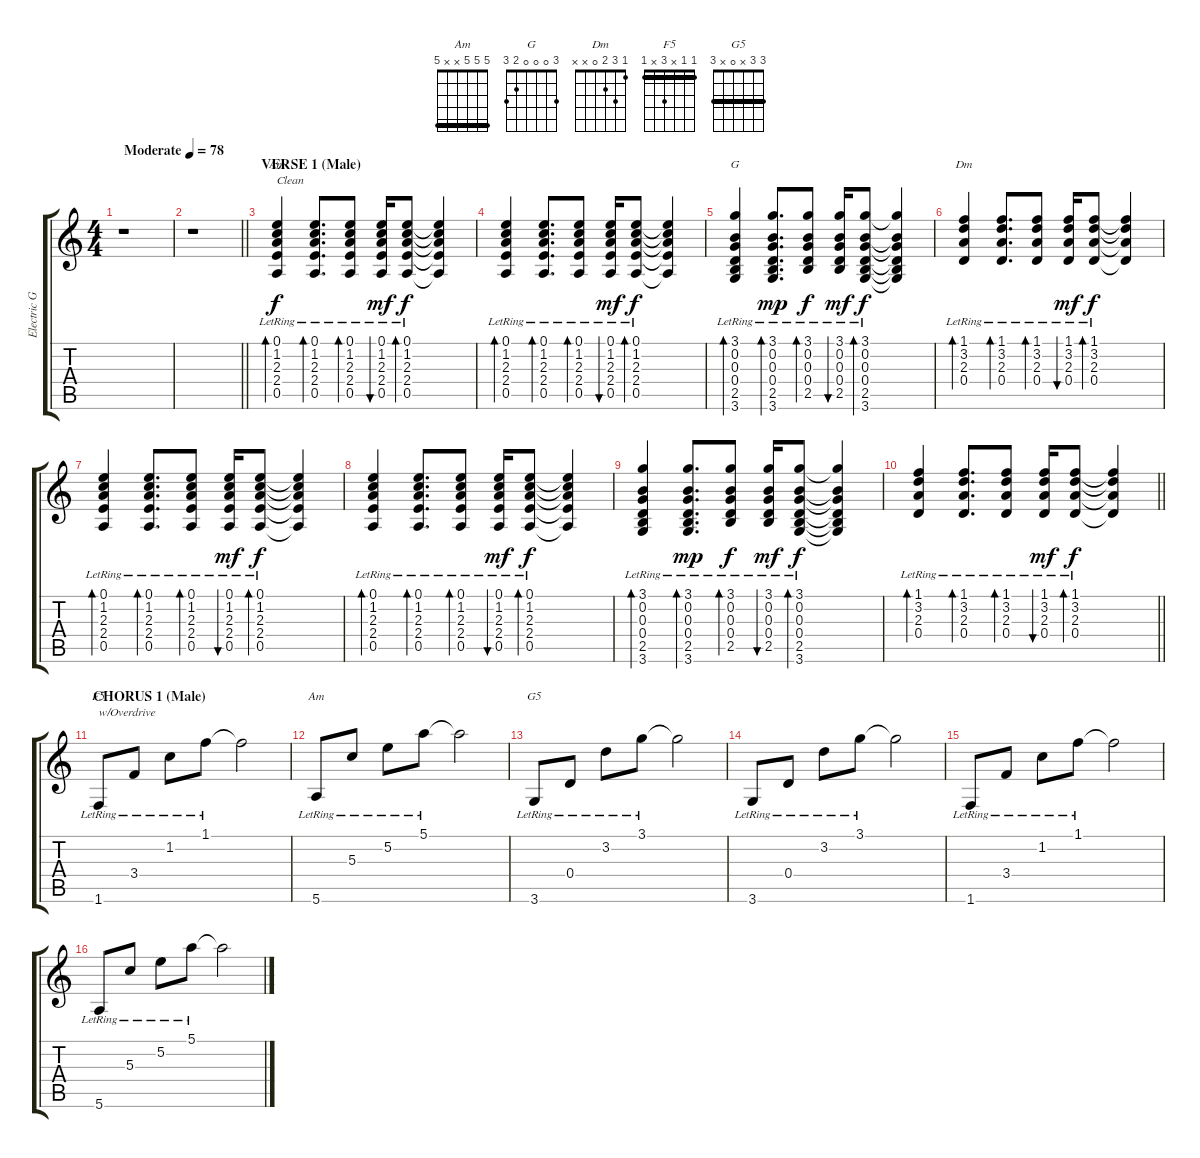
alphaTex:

\track ("Electric Guitar" "Electric G") {instrument electricguitarclean}
\staff {score tabs}
\tuning (E4 B3 G3 D3 A2 E2) {hide}
\chord ("Am" 0 1 2 2 0 x)
\chord ("G" 3 0 0 0 2 3)
\chord ("Dm" 1 3 2 0 x x)
\chord ("F5" 1 1 x 3 x 1) {barre 1}
\chord ("Am" 5 5 5 x x 5) {barre 5}
\chord ("G5" 3 3 x 0 x 3) {barre 3}
\ts (4 4)
\tempo (78 "Moderate")
\clef g2
\ks c
r.1{dy f instrument electricguitarclean} |
\barLineRight lightlight
r.1 |
\section ("" "VERSE 1 (Male)")
(0.1{lr} 1.2{lr} 2.3{lr} 2.4{lr} 0.5{lr}).4{bd 30 ch "Am" txt "Clean"} (0.1{lr} 1.2{lr} 2.3{lr} 2.4{lr} 0.5{lr}).8{d bd 30} (0.1{lr} 1.2{lr} 2.3{lr} 2.4{lr} 0.5{lr}).8{bd 30} (0.1{lr} 1.2{lr} 2.3{lr} 2.4{lr} 0.5{lr}).16{bu 30 dy mf} (0.1{lr} 1.2{lr} 2.3{lr} 2.4{lr} 0.5{lr}).8{bd 30 dy f} (0.1{t} 1.2{t} 2.3{t} 2.4{t} 0.5{t}).4 |
(0.1{lr} 1.2{lr} 2.3{lr} 2.4{lr} 0.5{lr}).4{bd 30} (0.1{lr} 1.2{lr} 2.3{lr} 2.4{lr} 0.5{lr}).8{d bd 30} (0.1{lr} 1.2{lr} 2.3{lr} 2.4{lr} 0.5{lr}).8{bd 30} (0.1{lr} 1.2{lr} 2.3{lr} 2.4{lr} 0.5{lr}).16{bu 30 dy mf} (0.1{lr} 1.2{lr} 2.3{lr} 2.4{lr} 0.5{lr}).8{bd 30 dy f} (0.1{t} 1.2{t} 2.3{t} 2.4{t} 0.5{t}).4 |
(3.1{lr} 0.2{lr} 0.3{lr} 0.4{lr} 2.5{lr} 3.6{lr}).4{bd 30 ch "G"} (3.1{lr} 0.2{lr} 0.3{lr} 0.4{lr} 2.5{lr} 3.6{lr}).8{d bd 30 dy mp} (3.1{lr} 0.2{lr} 0.3{lr} 0.4{lr} 2.5{lr}).8{bd 30 dy f} (3.1{lr} 0.2{lr} 0.3{lr} 0.4{lr} 2.5{lr}).16{bu 30 dy mf} (3.1{lr} 0.2{lr} 0.3{lr} 0.4{lr} 2.5{lr} 3.6{lr}).8{bd 30 dy f} (3.1{t} 0.2{t} 0.3{t} 0.4{t} 2.5{t} 3.6{t}).4 |
(1.1{lr} 3.2{lr} 2.3{lr} 0.4{lr}).4{bd 30 ch "Dm"} (1.1{lr} 3.2{lr} 2.3{lr} 0.4{lr}).8{d bd 30} (1.1{lr} 3.2{lr} 2.3{lr} 0.4{lr}).8{bd 30} (1.1{lr} 3.2{lr} 2.3{lr} 0.4{lr}).16{bu 30 dy mf} (1.1{lr} 3.2{lr} 2.3{lr} 0.4{lr}).8{bd 30 dy f} (1.1{t} 3.2{t} 2.3{t} 0.4{t}).4 |
(0.1{lr} 1.2{lr} 2.3{lr} 2.4{lr} 0.5{lr}).4{bd 30} (0.1{lr} 1.2{lr} 2.3{lr} 2.4{lr} 0.5{lr}).8{d bd 30} (0.1{lr} 1.2{lr} 2.3{lr} 2.4{lr} 0.5{lr}).8{bd 30} (0.1{lr} 1.2{lr} 2.3{lr} 2.4{lr} 0.5{lr}).16{bu 30 dy mf} (0.1{lr} 1.2{lr} 2.3{lr} 2.4{lr} 0.5{lr}).8{bd 30 dy f} (0.1{t} 1.2{t} 2.3{t} 2.4{t} 0.5{t}).4 |
(0.1{lr} 1.2{lr} 2.3{lr} 2.4{lr} 0.5{lr}).4{bd 30} (0.1{lr} 1.2{lr} 2.3{lr} 2.4{lr} 0.5{lr}).8{d bd 30} (0.1{lr} 1.2{lr} 2.3{lr} 2.4{lr} 0.5{lr}).8{bd 30} (0.1{lr} 1.2{lr} 2.3{lr} 2.4{lr} 0.5{lr}).16{bu 30 dy mf} (0.1{lr} 1.2{lr} 2.3{lr} 2.4{lr} 0.5{lr}).8{bd 30 dy f} (0.1{t} 1.2{t} 2.3{t} 2.4{t} 0.5{t}).4 |
(3.1{lr} 0.2{lr} 0.3{lr} 0.4{lr} 2.5{lr} 3.6{lr}).4{bd 30} (3.1{lr} 0.2{lr} 0.3{lr} 0.4{lr} 2.5{lr} 3.6{lr}).8{d bd 30 dy mp} (3.1{lr} 0.2{lr} 0.3{lr} 0.4{lr} 2.5{lr}).8{bd 30 dy f} (3.1{lr} 0.2{lr} 0.3{lr} 0.4{lr} 2.5{lr}).16{bu 30 dy mf} (3.1{lr} 0.2{lr} 0.3{lr} 0.4{lr} 2.5{lr} 3.6{lr}).8{bd 30 dy f} (3.1{t} 0.2{t} 0.3{t} 0.4{t} 2.5{t} 3.6{t}).4 |
\barLineRight lightlight
(1.1{lr} 3.2{lr} 2.3{lr} 0.4{lr}).4{bd 30} (1.1{lr} 3.2{lr} 2.3{lr} 0.4{lr}).8{d bd 30} (1.1{lr} 3.2{lr} 2.3{lr} 0.4{lr}).8{bd 30} (1.1{lr} 3.2{lr} 2.3{lr} 0.4{lr}).16{bu 30 dy mf} (1.1{lr} 3.2{lr} 2.3{lr} 0.4{lr}).8{bd 30 dy f} (1.1{t} 3.2{t} 2.3{t} 0.4{t}).4 |
\section ("" "CHORUS 1 (Male)")
1.6{lr}.8{ch "F5" txt "w/Overdrive" instrument overdrivenguitar} 3.4{lr}.8 1.2{lr}.8 1.1{lr}.8 1.1{t}.2 |
5.6{lr}.8{ch "Am"} 5.3{lr}.8 5.2{lr}.8 5.1{lr}.8 5.1{t}.2 |
3.6{lr}.8{ch "G5"} 0.4{lr}.8 3.2{lr}.8 3.1{lr}.8 3.1{t}.2 |
3.6{lr}.8 0.4{lr}.8 3.2{lr}.8 3.1{lr}.8 3.1{t}.2 |
1.6{lr}.8 3.4{lr}.8 1.2{lr}.8 1.1{lr}.8 1.1{t}.2 |
5.6{lr}.8 5.3{lr}.8 5.2{lr}.8 5.1{lr}.8 5.1{t}.2
